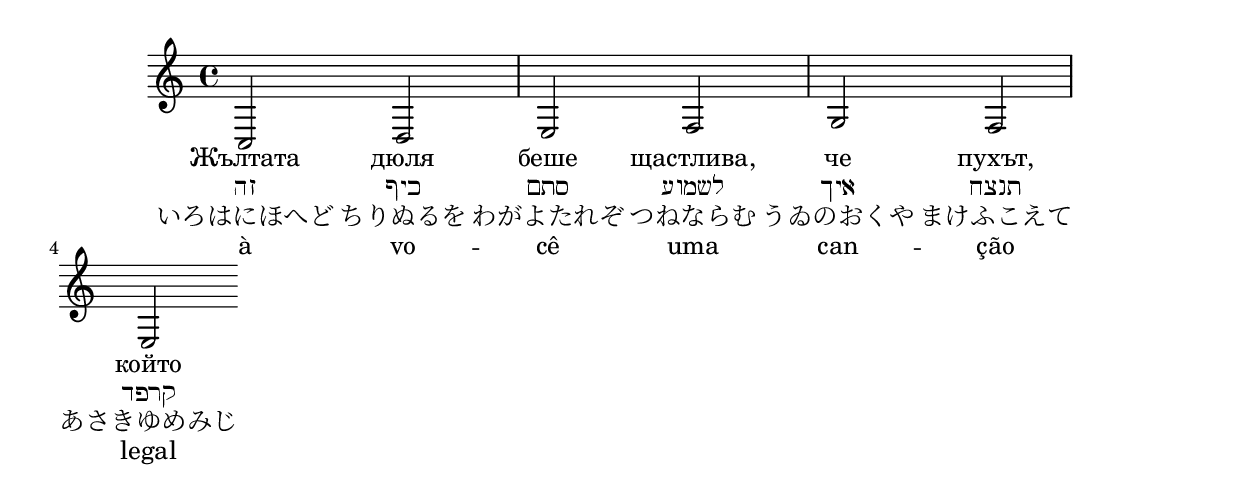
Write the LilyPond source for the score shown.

%% Do not edit this file; it is auto-generated from input/new
%% This file is in the public domain.
\version "2.11.38"

%% Edit this file using a Unicode aware editor, such as GVIM, GEDIT, Emacs

%{

You may have to install additional fonts.

Red Hat Fedora

    taipeifonts fonts-xorg-truetype ttfonts-ja fonts-arabic \
	 ttfonts-zh_CN fonts-ja fonts-hebrew 

Debian GNU/Linux

   apt-get install emacs-intl-fonts xfonts-intl-.* \
	ttf-kochi-gothic ttf-kochi-mincho \
	xfonts-bolkhov-75dpi xfonts-cronyx-100dpi xfonts-cronyx-75dpi 
%} 

\header {
  doctitle = "UTF-8"
  lsrtags = "text"
  texidoc = "Various scripts may be used for texts (like titles and
lyrics) introduced by entering them in UTF-8 encoding, and using a
Pango based backend.  Depending on the fonts installed, this fragment
will render Bulgarian (Cyrillic), Hebrew, Japanese and Portuguese.

"
  
} % begin verbatim

% end verbatim - this comment is a hack to prevent texinfo.tex
% from choking on non-European UTF-8 subsets
% Cyrillic font
bulgarian = \lyricmode {
  Жълтата дюля беше щастлива, че пухът, който цъфна, замръзна като гьон.
}

hebrew = \lyricmode { 
  זה כיף סתם לשמוע איך תנצח קרפד עץ טוב בגן.
}

japanese = \lyricmode {  
  いろはにほへど ちりぬるを
  わがよたれぞ  つねならむ
  うゐのおくや  まけふこえて
  あさきゆめみじ ゑひもせず 
}

% "a legal song to you"
portuguese = \lyricmode { 
  à vo -- cê uma can -- ção legal
}

\paper {
  ragged-right = ##t
}

\relative  { 
  c2 d e f g f e
}
\addlyrics { \bulgarian }
\addlyrics { \hebrew }
\addlyrics { \japanese }
\addlyrics { \portuguese }
